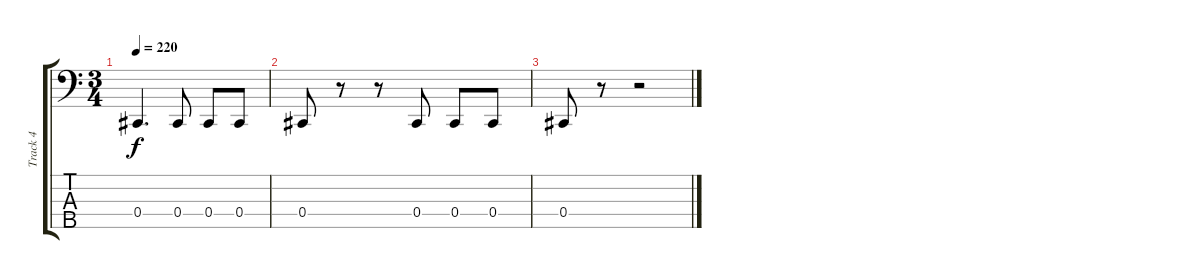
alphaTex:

\track ("Track 4" "Track 4") {instrument electricbassfinger}
\staff {score tabs}
\tuning (E2 B1 Gb1 Db1 Ab0) {hide}
\ts (3 4)
\tempo 220
\clef f4
\ks c
0.4.4{d dy f} 0.4.8 0.4.8 0.4.8 |
0.4.8 r.8 r.8 0.4.8 0.4.8 0.4.8 |
0.4.8 r.8 r.2
